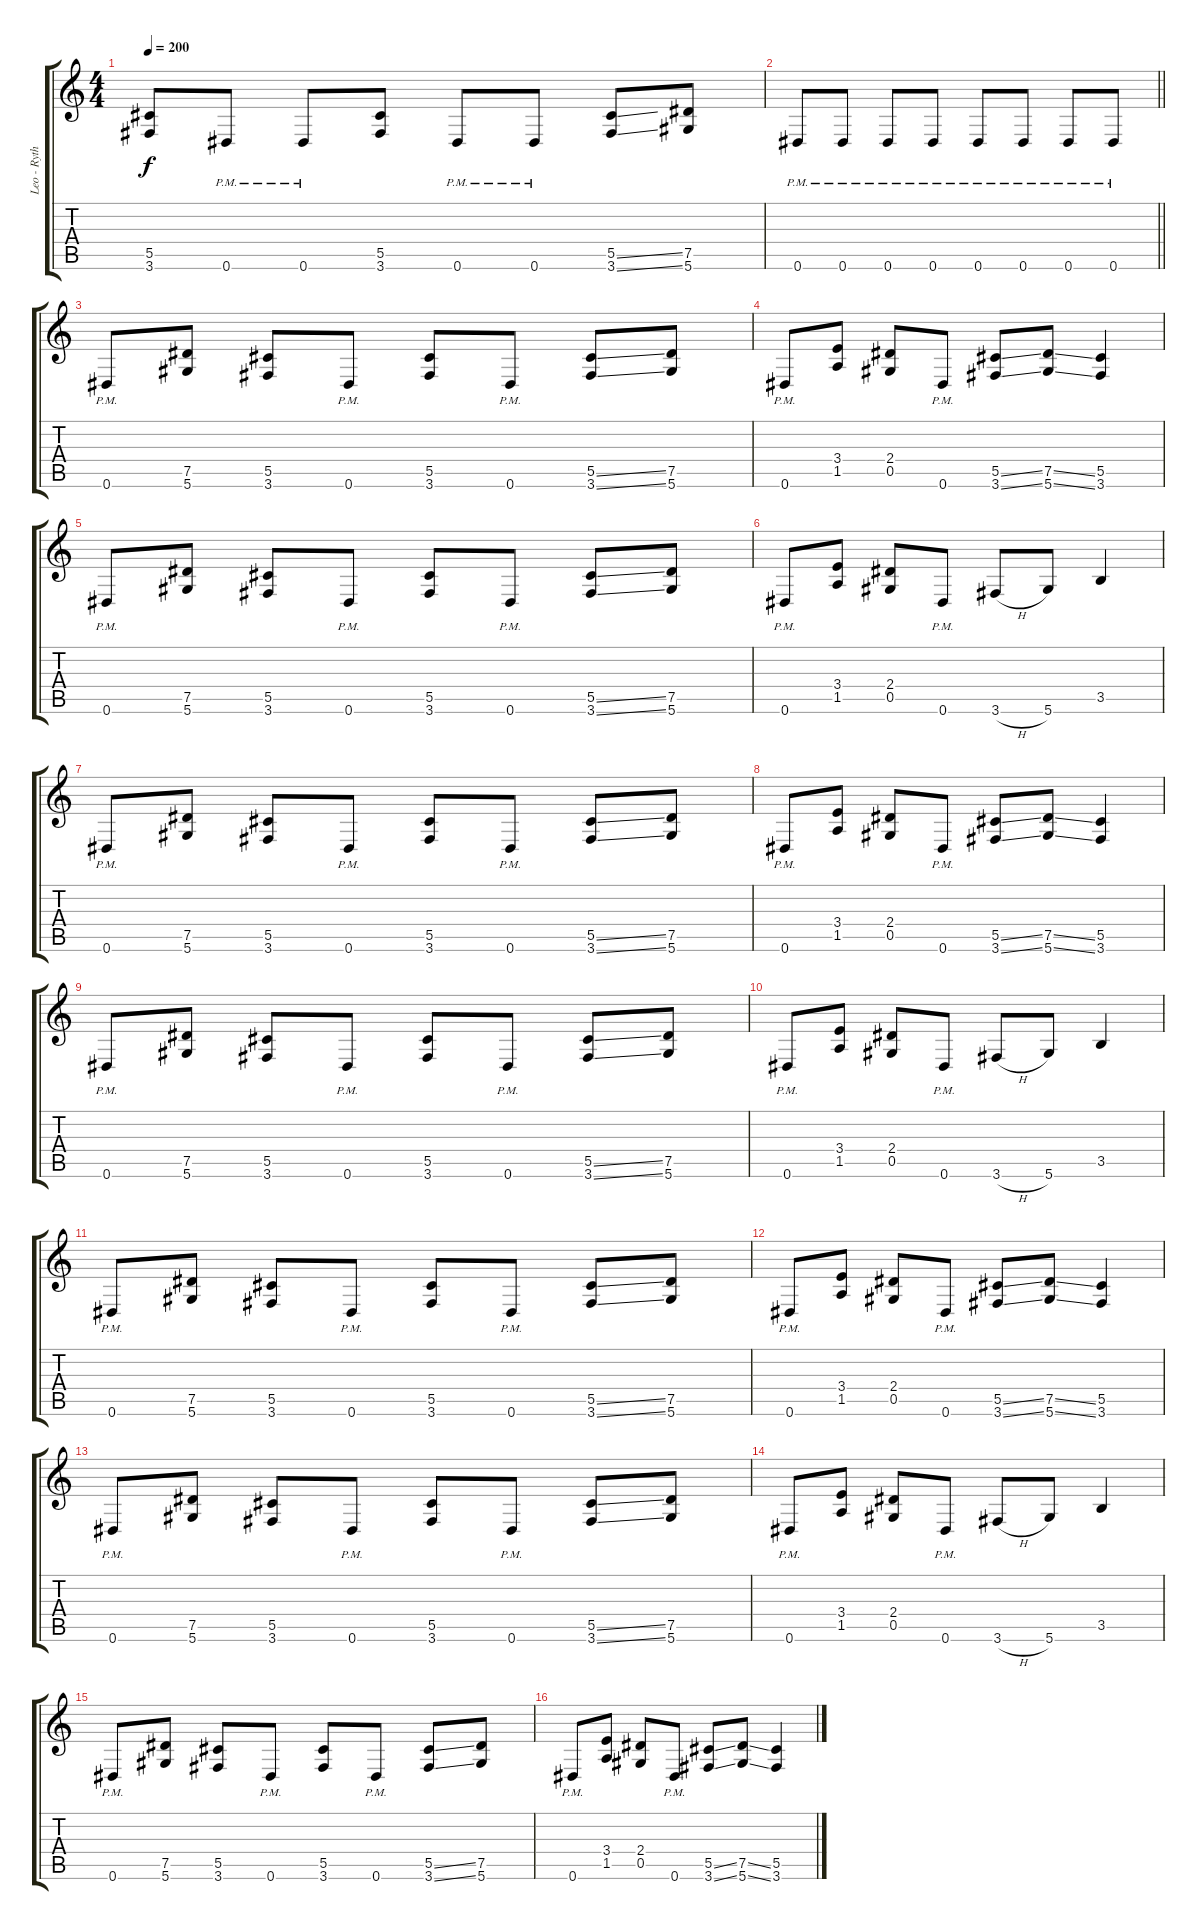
\track ("Leo - Rythym Guitar" "Leo - Ryth") {instrument distortionguitar}
\staff {score tabs}
\tuning (Eb4 Bb3 Gb3 Db3 Ab2 Eb2) {hide}
\ts (4 4)
\tempo 200
\clef g2
\ks c
(5.5 3.6).8{dy f} 0.6{pm}.8 0.6{pm}.8 (5.5 3.6).8 0.6{pm}.8 0.6{pm}.8 (5.5{ss} 3.6{ss}).8 (7.5 5.6).8 |
\barLineRight lightlight
0.6{pm}.8 0.6{pm}.8 0.6{pm}.8 0.6{pm}.8 0.6{pm}.8 0.6{pm}.8 0.6{pm}.8 0.6{pm}.8 |
0.6{pm}.8 (7.5 5.6).8 (5.5 3.6).8 0.6{pm}.8 (5.5 3.6).8 0.6{pm}.8 (5.5{ss} 3.6{ss}).8 (7.5 5.6).8 |
0.6{pm}.8 (3.4 1.5).8 (2.4 0.5).8 0.6{pm}.8 (5.5{ss} 3.6{ss}).8 (7.5{ss} 5.6{ss}).8 (5.5 3.6).4 |
0.6{pm}.8 (7.5 5.6).8 (5.5 3.6).8 0.6{pm}.8 (5.5 3.6).8 0.6{pm}.8 (5.5{ss} 3.6{ss}).8 (7.5 5.6).8 |
0.6{pm}.8 (3.4 1.5).8 (2.4 0.5).8 0.6{pm}.8 3.6{h}.8 5.6.8 3.5.4 |
0.6{pm}.8 (7.5 5.6).8 (5.5 3.6).8 0.6{pm}.8 (5.5 3.6).8 0.6{pm}.8 (5.5{ss} 3.6{ss}).8 (7.5 5.6).8 |
0.6{pm}.8 (3.4 1.5).8 (2.4 0.5).8 0.6{pm}.8 (5.5{ss} 3.6{ss}).8 (7.5{ss} 5.6{ss}).8 (5.5 3.6).4 |
0.6{pm}.8 (7.5 5.6).8 (5.5 3.6).8 0.6{pm}.8 (5.5 3.6).8 0.6{pm}.8 (5.5{ss} 3.6{ss}).8 (7.5 5.6).8 |
0.6{pm}.8 (3.4 1.5).8 (2.4 0.5).8 0.6{pm}.8 3.6{h}.8 5.6.8 3.5.4 |
0.6{pm}.8 (7.5 5.6).8 (5.5 3.6).8 0.6{pm}.8 (5.5 3.6).8 0.6{pm}.8 (5.5{ss} 3.6{ss}).8 (7.5 5.6).8 |
0.6{pm}.8 (3.4 1.5).8 (2.4 0.5).8 0.6{pm}.8 (5.5{ss} 3.6{ss}).8 (7.5{ss} 5.6{ss}).8 (5.5 3.6).4 |
0.6{pm}.8 (7.5 5.6).8 (5.5 3.6).8 0.6{pm}.8 (5.5 3.6).8 0.6{pm}.8 (5.5{ss} 3.6{ss}).8 (7.5 5.6).8 |
0.6{pm}.8 (3.4 1.5).8 (2.4 0.5).8 0.6{pm}.8 3.6{h}.8 5.6.8 3.5.4 |
0.6{pm}.8 (7.5 5.6).8 (5.5 3.6).8 0.6{pm}.8 (5.5 3.6).8 0.6{pm}.8 (5.5{ss} 3.6{ss}).8 (7.5 5.6).8 |
0.6{pm}.8 (3.4 1.5).8 (2.4 0.5).8 0.6{pm}.8 (5.5{ss} 3.6{ss}).8 (7.5{ss} 5.6{ss}).8 (5.5 3.6).4
